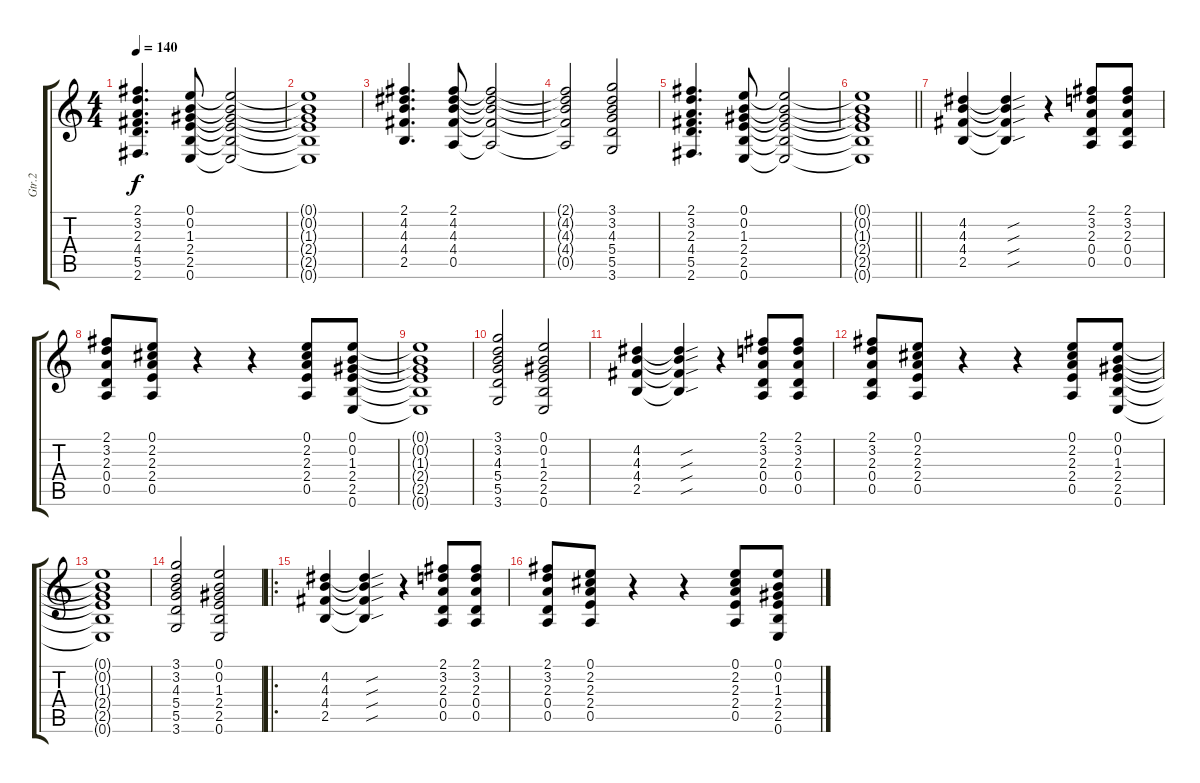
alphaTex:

\track ("Gtr.2" "Gtr.2") {instrument overdrivenguitar}
\staff {score tabs}
\tuning (E4 B3 G3 D3 A2 E2) {hide}
\ts (4 4)
\tempo 140
\clef g2
\ks c
(2.1 3.2 2.3 4.4 5.5 2.6).4{d dy f} (0.1 0.2 1.3 2.4 2.5 0.6).8 (0.1{t} 0.2{t} 1.3{t} 2.4{t} 2.5{t} 0.6{t}).2 |
(0.1{t} 0.2{t} 1.3{t} 2.4{t} 2.5{t} 0.6{t}).1 |
(2.1 4.2 4.3 4.4 2.5).4{d} (2.1 4.2 4.3 4.4 0.5).8 (2.1{t} 4.2{t} 4.3{t} 4.4{t} 0.5{t}).2 |
(2.1{t} 4.2{t} 4.3{t} 4.4{t} 0.5{t}).2 (3.1 3.2 4.3 5.4 5.5 3.6).2 |
(2.1 3.2 2.3 4.4 5.5 2.6).4{d} (0.1 0.2 1.3 2.4 2.5 0.6).8 (0.1{t} 0.2{t} 1.3{t} 2.4{t} 2.5{t} 0.6{t}).2 |
\barLineRight lightlight
(0.1{t} 0.2{t} 1.3{t} 2.4{t} 2.5{t} 0.6{t}).1 |
(4.2 4.3 4.4 2.5).4 (4.2{sou t} 4.3{sou t} 4.4{sou t} 2.5{sou t}).4 r.4 (2.1 3.2 2.3 0.4 0.5).8 (2.1 3.2 2.3 0.4 0.5).8 |
(2.1 3.2 2.3 0.4 0.5).8 (0.1 2.2 2.3 2.4 0.5).8 r.4 r.4 (0.1 2.2 2.3 2.4 0.5).8 (0.1 0.2 1.3 2.4 2.5 0.6).8 |
(0.1{t} 0.2{t} 1.3{t} 2.4{t} 2.5{t} 0.6{t}).1 |
(3.1 3.2 4.3 5.4 5.5 3.6).2 (0.1 0.2 1.3 2.4 2.5 0.6).2 |
(4.2 4.3 4.4 2.5).4 (4.2{sou t} 4.3{sou t} 4.4{sou t} 2.5{sou t}).4 r.4 (2.1 3.2 2.3 0.4 0.5).8 (2.1 3.2 2.3 0.4 0.5).8 |
(2.1 3.2 2.3 0.4 0.5).8 (0.1 2.2 2.3 2.4 0.5).8 r.4 r.4 (0.1 2.2 2.3 2.4 0.5).8 (0.1 0.2 1.3 2.4 2.5 0.6).8 |
(0.1{t} 0.2{t} 1.3{t} 2.4{t} 2.5{t} 0.6{t}).1 |
(3.1 3.2 4.3 5.4 5.5 3.6).2 (0.1 0.2 1.3 2.4 2.5 0.6).2 |
\ro
(4.2 4.3 4.4 2.5).4 (4.2{sou t} 4.3{sou t} 4.4{sou t} 2.5{sou t}).4 r.4 (2.1 3.2 2.3 0.4 0.5).8 (2.1 3.2 2.3 0.4 0.5).8 |
(2.1 3.2 2.3 0.4 0.5).8 (0.1 2.2 2.3 2.4 0.5).8 r.4 r.4 (0.1 2.2 2.3 2.4 0.5).8 (0.1 0.2 1.3 2.4 2.5 0.6).8
